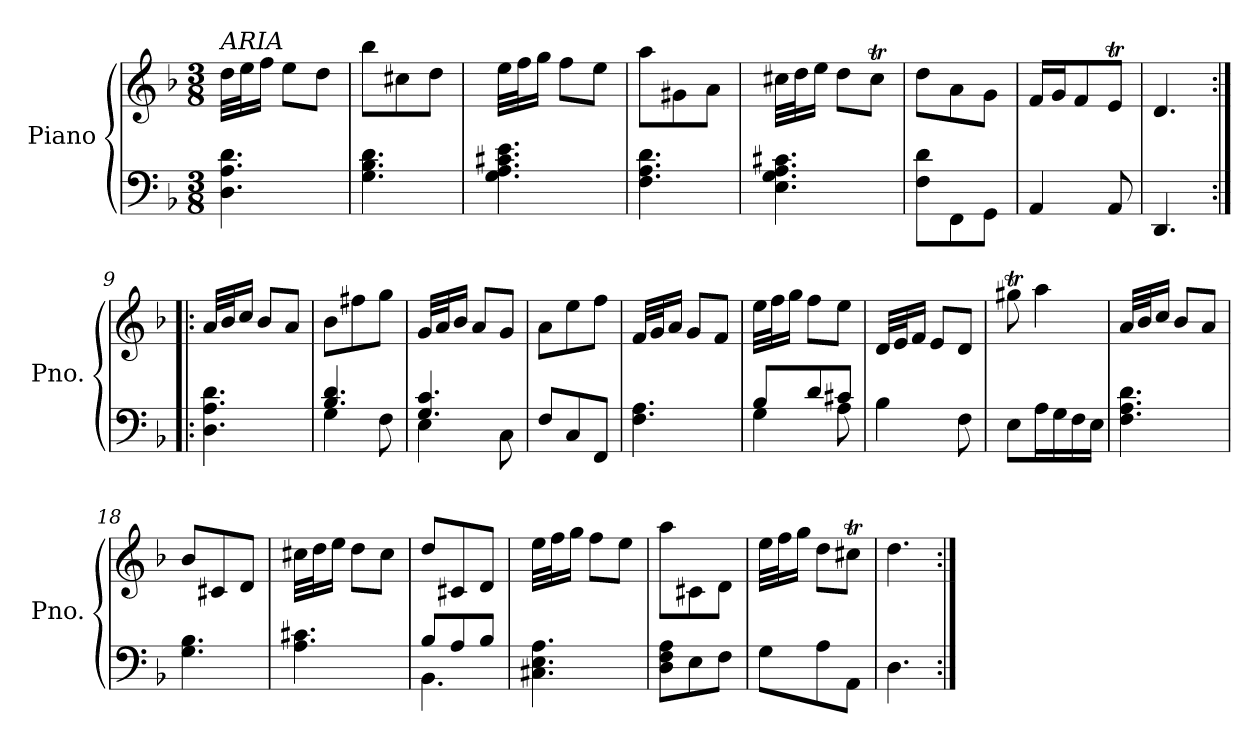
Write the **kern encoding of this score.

**kern	**kern
*part1	*part1
*staff2	*staff1
*I"Piano	*
*I'Pno.	*
*clefF4	*clefG2
*k[b-]	*k[b-]
*M3/8	*M3/8
*MM47	*MM47
=1	=1
!	!LO:TX:a:i:t=ARIA
4.D\ 4.A\ 4.d\	32dd\LLL
.	32ee\J
.	16ff\JJ
.	8ee\L
.	8dd\J
=2	=2
4.G\ 4.B-\ 4.d\	8bb-\L
.	8cc#X\
.	8dd\J
=3	=3
4.G\ 4.A\ 4.c#X\ 4.e\	32ee\LLL
.	32ff\J
.	16gg\JJ
.	8ff\L
.	8ee\J
=4	=4
4.F\ 4.A\ 4.d\	8aa\L
.	8g#X\
.	8a\J
=5	=5
4.E\ 4.G\ 4.A\ 4.c#X\	32cc#X\LLL
.	32dd\J
.	16ee\JJ
.	8dd\L
.	8cc#t\J
=6	=6
8F\ 8d\L	8dd\L
8FF\	8a\
8GG\J	8g\J
=7	=7
4AA/	16f/LL
.	16g/J
.	8f/
8AA/	8et/J
=8	=8
4.DD/	4.d/
=9:|!|:	=9:|!|:
4.D\ 4.A\ 4.d\	32a/LLL
.	32b-/J
.	16cc/JJ
.	8b-/L
.	8a/J
=10	=10
*^	*
4.B-/ 4.d/	4G\	8b-\L
.	.	8ff#X\
.	8F\	8gg\J
!!LO:LB:g=z
=11	=11	=11
4.G/ 4.c/	4E\	32g/LLL
.	.	32a/J
.	.	16b-/JJ
.	.	8a/L
.	8C\	8g/J
*v	*v	*
=12	=12
8F/L	8a\L
8C/	8ee\
8FF/J	8ff\J
=13	=13
4.F\ 4.A\	32f/LLL
.	32g/J
.	16a/JJ
.	8g/L
.	8f/J
=14	=14
*^	*
4G\	8B-/L	32ee\LLL
.	.	32ff\J
.	.	16gg\JJ
.	8d/	8ff\L
8A\	8c#X/J	8ee\J
*v	*v	*
=15	=15
4B-\	32d/LLL
.	32e/J
.	16f/JJ
.	8e/L
8F\	8d/J
=16	=16
8E\L	8gg#Xt\
16A\L	4aa\
16G\	.
16F\	.
16E\JJ	.
=17	=17
4.F\ 4.A\ 4.d\	32a/LLL
.	32b-/J
.	16cc/JJ
.	8b-/L
.	8a/J
=18	=18
4.G\ 4.B-\	8b-/L
.	8c#X/
.	8d/J
=19	=19
4.A\ 4.c#X\	32cc#X\LLL
.	32dd\J
.	16ee\JJ
.	8dd\L
.	8cc#\J
!!LO:LB:g=z
=20	=20
*^	*
8B-/L	4.BB-\	8dd/L
8A/	.	8c#X/
8B-/J	.	8d/J
*v	*v	*
=21	=21
4.C#X\ 4.E\ 4.A\	32ee\LLL
.	32ff\J
.	16gg\JJ
.	8ff\L
.	8ee\J
=22	=22
8D\ 8F\ 8A\L	8aa\L
8E\	8c#X\
8F\J	8d\J
=23	=23
8G\L	32ee\LLL
.	32ff\J
.	16gg\JJ
8A\	8dd\L
8AA\J	8cc#Xt\J
=24	=24
4.D\	4.dd\
=:|!	=:|!
*-	*-
